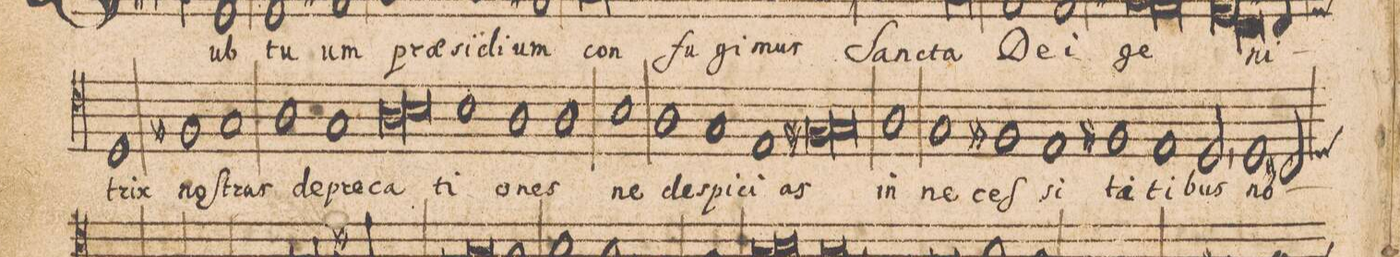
**kern	**text
*I"[TENOR.]	*
*clefC4	*
*k[]	*
*met(C|)	*
*M2/1	*
1D	-trix
1F#X	noſ-
=13-	=13-
1G	-tras
1A	de-
=14-	=14-
1G	-pre-
*lig	*
1A	-ca-
=15-	=15-
1B	.
*Xlig	*
1B	-ti-
=16-	=16-
1A	-o-
1A	-nes
=17-	=17-
1B	ne
1A	de-
=18-	=18-
1G	-spi-
1E	-ci-
=19-	=19-
*lig	*
1F#X	-as
1G	.
*Xlig	*
=20-	=20-
1A	in
1G	ne-
=21-	=21-
1F#X	-ceſ-
1E	-si-
=22-	=22-
1F#X	-ta-
1E	-ti-
=23-	=23-
2D,</	-bus
1D	no-
2C#X/	.
*custos:D	*
=24-	=24-
*-	*-
